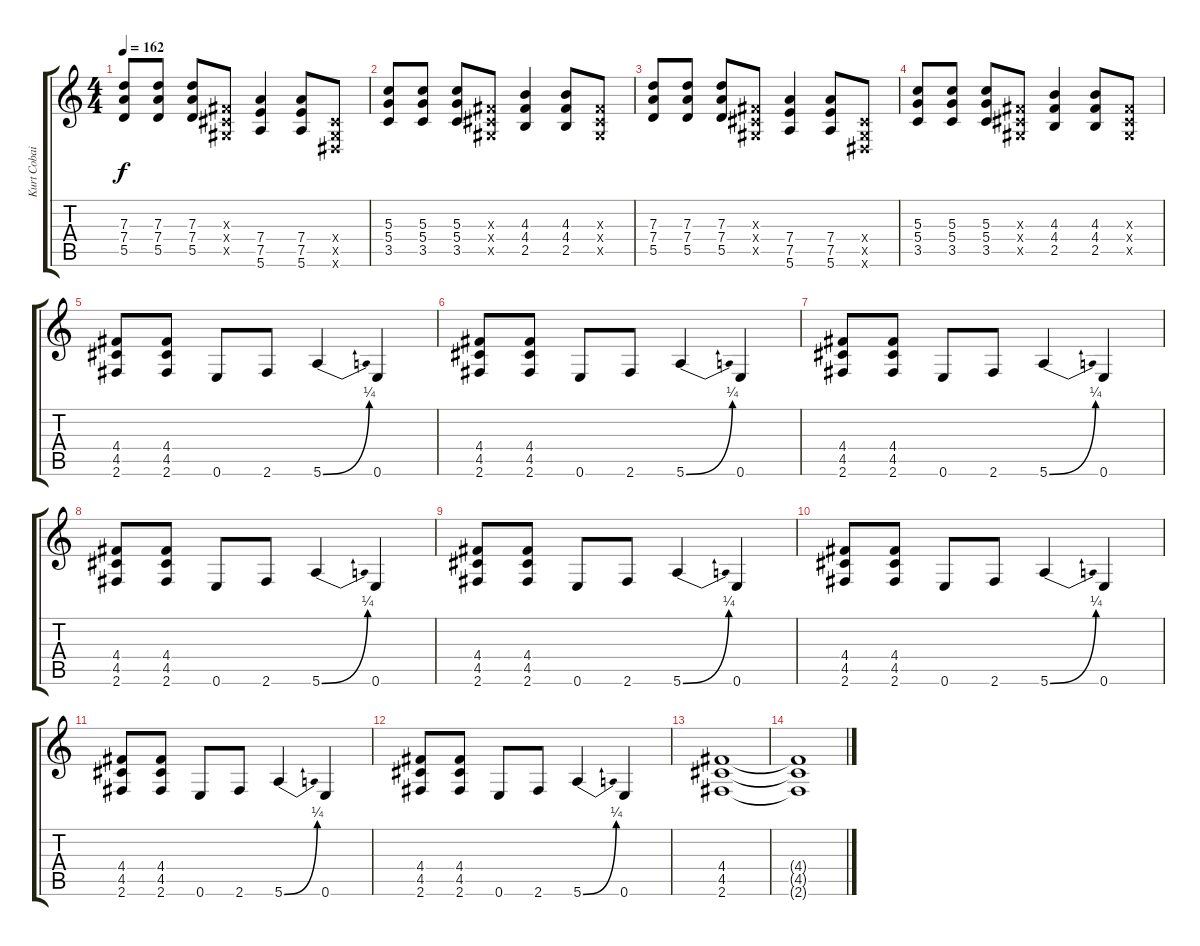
\track ("Kurt Cobain : Guitar" "Kurt Cobai") {instrument distortionguitar}
\staff {score tabs}
\tuning (E4 B3 G3 D3 A2 E2) {hide}
\ts (4 4)
\tempo 162
\clef g2
\ks c
(7.3 7.4 5.5).8{dy f} (7.3 7.4 5.5).8 (7.3 7.4 5.5).8 (-1.3{x} -1.4{x} -1.5{x}).8 (7.4 7.5 5.6).4 (7.4 7.5 5.6).8 (-1.4{x} -1.5{x} -1.6{x}).8 |
(5.3 5.4 3.5).8 (5.3 5.4 3.5).8 (5.3 5.4 3.5).8 (-1.3{x} -1.4{x} -1.5{x}).8 (4.3 4.4 2.5).4 (4.3 4.4 2.5).8 (-1.3{x} -1.4{x} -1.5{x}).8 |
(7.3 7.4 5.5).8 (7.3 7.4 5.5).8 (7.3 7.4 5.5).8 (-1.3{x} -1.4{x} -1.5{x}).8 (7.4 7.5 5.6).4 (7.4 7.5 5.6).8 (-1.4{x} -1.5{x} -1.6{x}).8 |
(5.3 5.4 3.5).8 (5.3 5.4 3.5).8 (5.3 5.4 3.5).8 (-1.3{x} -1.4{x} -1.5{x}).8 (4.3 4.4 2.5).4 (4.3 4.4 2.5).8 (-1.3{x} -1.4{x} -1.5{x}).8 |
(4.4 4.5 2.6).8 (4.4 4.5 2.6).8 0.6.8 2.6.8 5.6{be (bend 0 0 60 1)}.4 0.6.4 |
(4.4 4.5 2.6).8 (4.4 4.5 2.6).8 0.6.8 2.6.8 5.6{be (bend 0 0 60 1)}.4 0.6.4 |
(4.4 4.5 2.6).8 (4.4 4.5 2.6).8 0.6.8 2.6.8 5.6{be (bend 0 0 60 1)}.4 0.6.4 |
(4.4 4.5 2.6).8 (4.4 4.5 2.6).8 0.6.8 2.6.8 5.6{be (bend 0 0 60 1)}.4 0.6.4 |
(4.4 4.5 2.6).8 (4.4 4.5 2.6).8 0.6.8 2.6.8 5.6{be (bend 0 0 60 1)}.4 0.6.4 |
(4.4 4.5 2.6).8 (4.4 4.5 2.6).8 0.6.8 2.6.8 5.6{be (bend 0 0 60 1)}.4 0.6.4 |
(4.4 4.5 2.6).8 (4.4 4.5 2.6).8 0.6.8 2.6.8 5.6{be (bend 0 0 60 1)}.4 0.6.4 |
(4.4 4.5 2.6).8 (4.4 4.5 2.6).8 0.6.8 2.6.8 5.6{be (bend 0 0 60 1)}.4 0.6.4 |
(4.4 4.5 2.6).1 |
(4.4{t} 4.5{t} 2.6{t}).1
